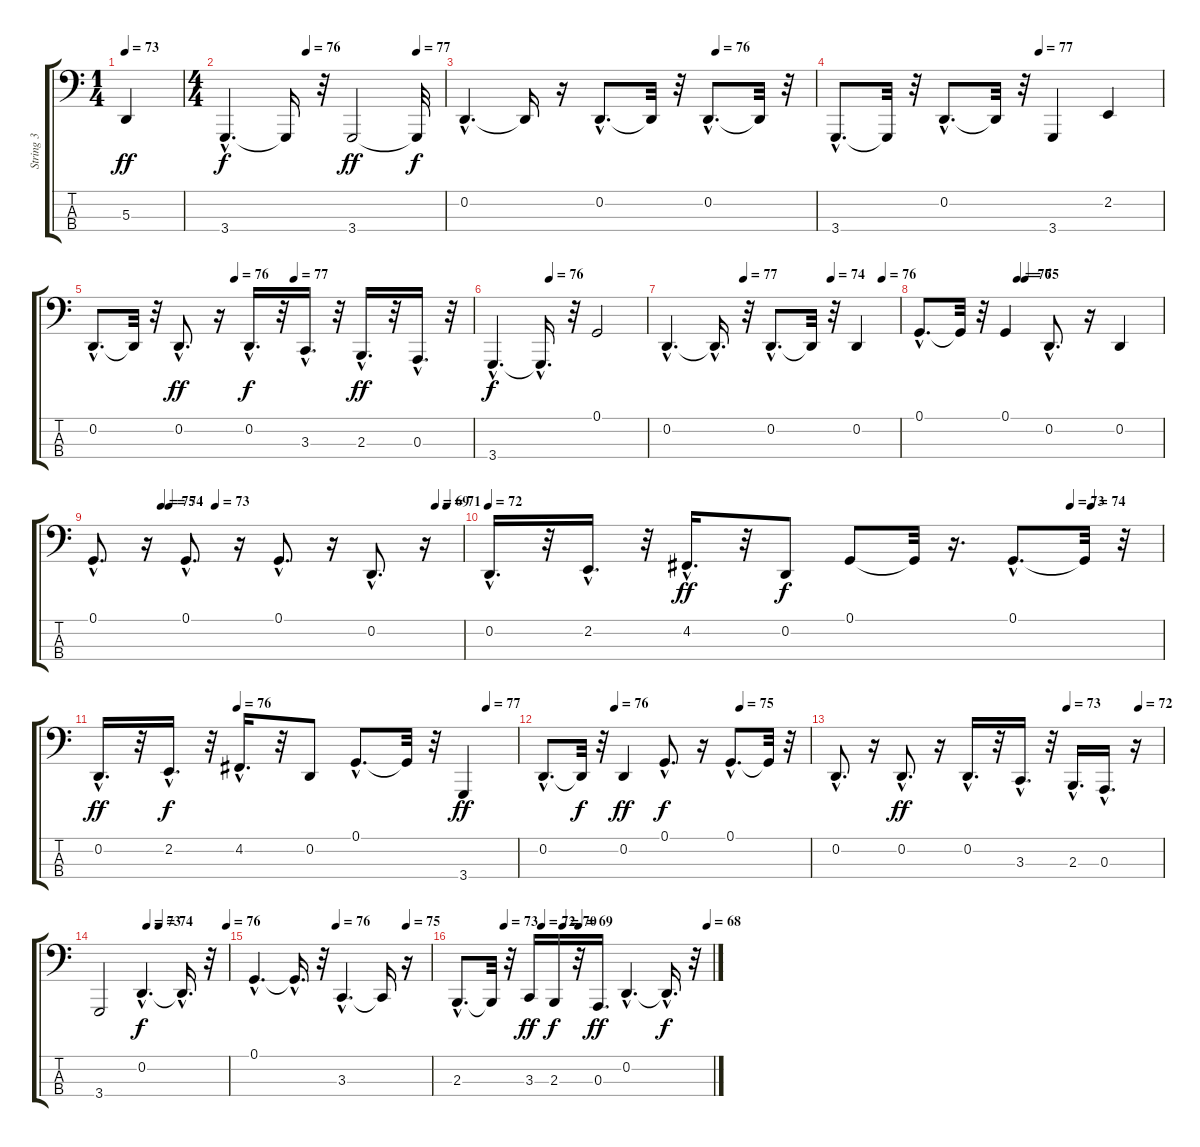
\track ("String 3" "String 3") {instrument stringensemble1}
\staff {score tabs}
\tuning (G2 D2 A1 E1) {hide}
\ts (1 4)
\tempo 73
\clef f4
\ks c
5.3.4{dy ff instrument stringensemble1} |
\ts (4 4)
\tempo (76 0.375)
\tempo (77 0.875)
3.4{hac}.4{d dy f} 3.4{t}.16 r.32 3.4.2{dy ff} 3.4{t}.32{dy f} |
\tempo (76 0.71875)
0.2{hac}.4{d} 0.2{t}.16 r.16 0.2{hac}.8{d} 0.2{t}.32 r.32 0.2{hac}.8{d} 0.2{t}.32 r.32 |
\tempo (77 0.625)
3.4{hac}.8{d} 3.4{t}.32 r.32 0.2{hac}.8{d} 0.2{t}.32 r.32 3.4.4 2.2.4 |
\tempo (76 0.375)
\tempo (77 0.53125)
0.2{hac}.8{d} 0.2{t}.32 r.32 0.2{hac}.8{d dy ff} r.16 0.2{hac}.16{d dy f} r.32 3.3{hac}.16{d} r.32 2.3{hac}.16{d dy ff} r.32 0.3{hac}.16{d} r.32 |
\tempo (76 0.375)
3.4{hac}.4{d dy f} 3.4{hac t}.16{d} r.32 0.1.2 |
\tempo (77 0.3333333333333333)
\tempo (74 0.7083333333333334)
\tempo (76 0.9270833333333334)
0.2{hac}.4{d} 0.2{hac t}.16{d} r.32 0.2{hac}.8{d} 0.2{t}.32 r.32 0.2.4 |
\tempo (76 0.40625)
\tempo (75 0.4375)
0.1{hac}.8{d} 0.1{t}.32 r.32 0.1.4 0.2{hac}.8{d} r.16 0.2.4 |
\tempo (75 0.1875)
\tempo (74 0.20833333333333334)
\tempo (73 0.3333333333333333)
\tempo (69 0.9270833333333334)
\tempo (71 0.9583333333333334)
0.1{hac}.8{d} r.16 0.1{hac}.8{d} r.16 0.1{hac}.8{d} r.16 0.2{hac}.8{d} r.16 |
\tempo 72
\tempo (73 0.8645833333333334)
\tempo (74 0.8958333333333334)
0.2{hac}.16{d} r.32 2.2{hac}.16{d} r.32 4.2{hac}.16{d dy ff} r.32 0.2.8{dy f} 0.1.8 0.1{t}.32 r.16{d} 0.1{hac}.8{d} 0.1{t}.32 r.32 |
\tempo (76 0.3333333333333333)
\tempo (77 0.9270833333333334)
0.2{hac}.16{d dy ff} r.32 2.2{hac}.16{d dy f} r.32 4.2{hac}.16{d} r.32 0.2.8 0.1{hac}.8{d} 0.1{t}.32 r.32 3.4.4{dy ff} |
\tempo (76 0.2708333333333333)
\tempo (75 0.7395833333333334)
0.2{hac}.8{d} 0.2{t}.32{dy f} r.32 0.2.4{dy ff} 0.1{hac}.8{d dy f} r.16 0.1{hac}.8{d} 0.1{t}.32 r.32 |
\tempo (73 0.7083333333333334)
\tempo (72 0.9270833333333334)
0.2{hac}.8{d} r.16 0.2{hac}.8{d dy ff} r.16 0.2{hac}.16{d} r.32 3.3{hac}.16{d} r.32 2.3{hac}.16{d} 0.3{hac}.16{d} r.16 |
\tempo (73 0.375)
\tempo (74 0.46875)
\tempo (76 0.9895833333333334)
3.4.2 0.2{hac}.4{d dy f} 0.2{hac t}.16{d} r.32 |
\tempo (76 0.46875)
\tempo (75 0.8645833333333334)
0.1{hac}.4{d} 0.1{hac t}.16{d} r.32 3.3{hac}.4{d} 3.3{t}.16 r.16 |
\tempo (73 0.1875)
\tempo (72 0.3333333333333333)
\tempo (70 0.4166666666666667)
\tempo (69 0.4791666666666667)
\tempo (68 0.9791666666666666)
2.3{hac}.8{d} 2.3{t}.32 r.32 3.3.16{dy ff} 2.3.16{dy f} r.32 0.3.16{d dy ff} 0.2{hac}.4{d} 0.2{hac t}.16{d dy f} r.32
